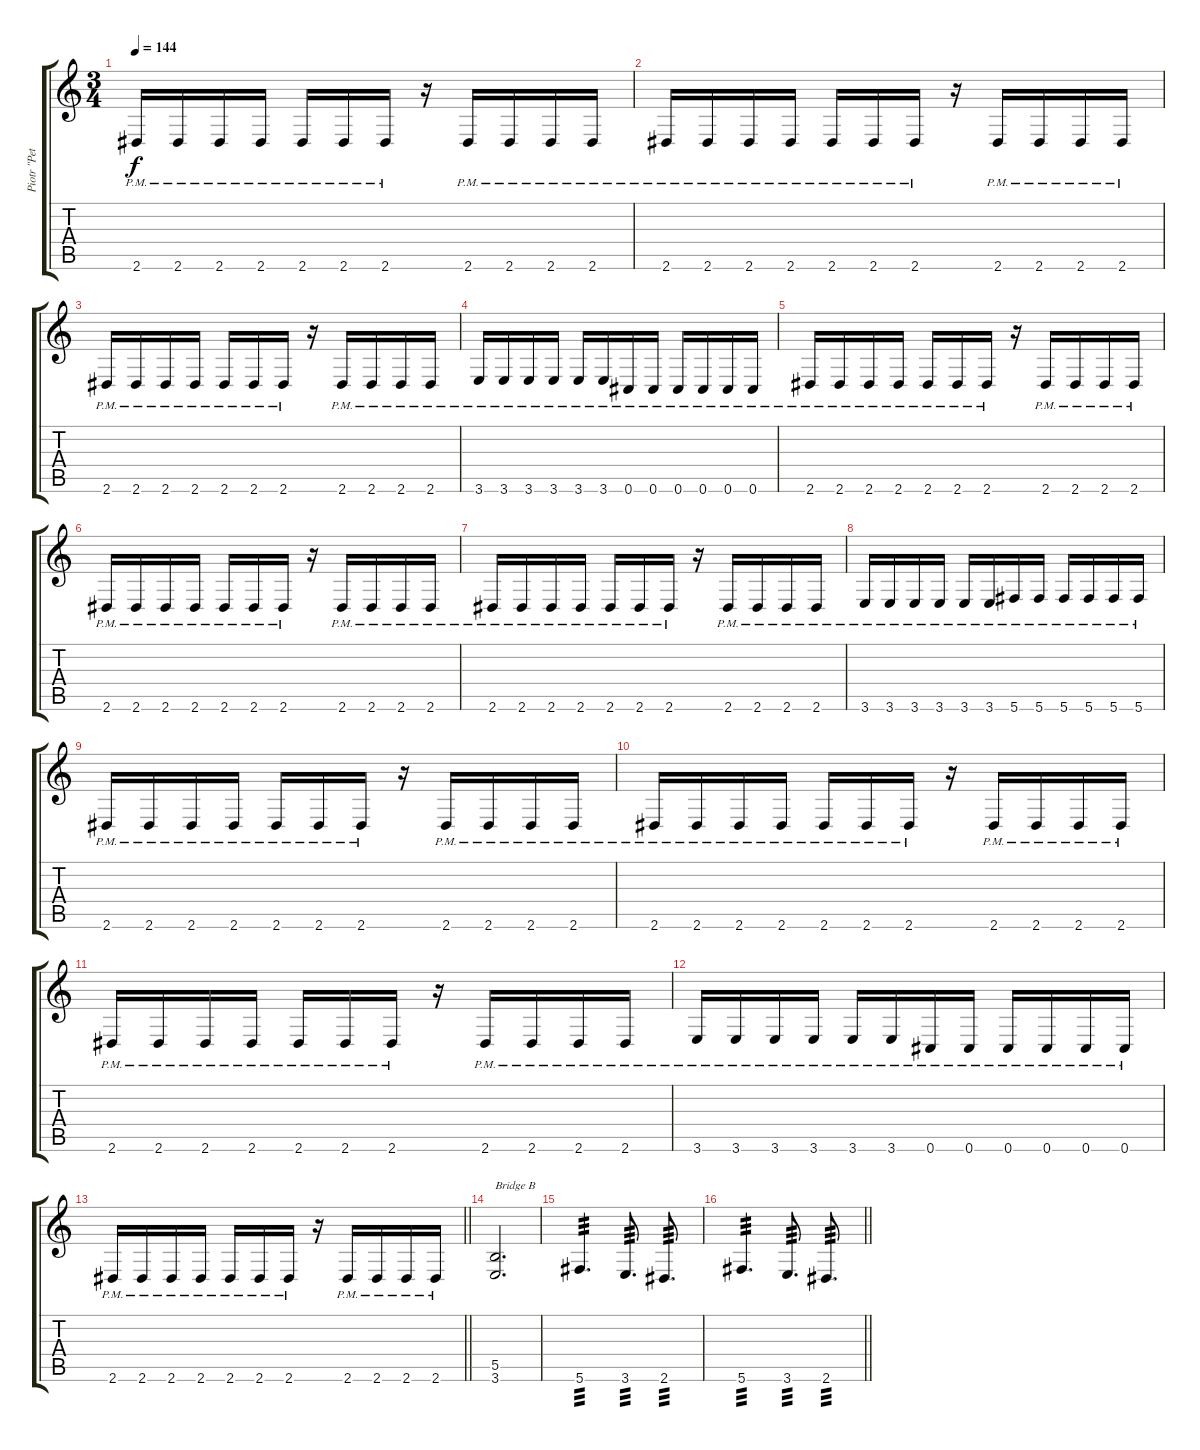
\track ("Piotr \"Peter\" Wiwczarek (Rythm)" "Piotr \"Pet") {instrument distortionguitar}
\staff {score tabs}
\tuning (Db4 Ab3 E3 B2 Gb2 Db2) {hide}
\ts (3 4)
\tempo 144
\clef g2
\ks c
2.6{pm}.16{dy f} 2.6{pm}.16 2.6{pm}.16 2.6{pm}.16 2.6{pm}.16 2.6{pm}.16 2.6{pm}.16 r.16 2.6{pm}.16 2.6{pm}.16 2.6{pm}.16 2.6{pm}.16 |
2.6{pm}.16 2.6{pm}.16 2.6{pm}.16 2.6{pm}.16 2.6{pm}.16 2.6{pm}.16 2.6{pm}.16 r.16 2.6{pm}.16 2.6{pm}.16 2.6{pm}.16 2.6{pm}.16 |
2.6{pm}.16 2.6{pm}.16 2.6{pm}.16 2.6{pm}.16 2.6{pm}.16 2.6{pm}.16 2.6{pm}.16 r.16 2.6{pm}.16 2.6{pm}.16 2.6{pm}.16 2.6{pm}.16 |
3.6{pm}.16 3.6{pm}.16 3.6{pm}.16 3.6{pm}.16 3.6{pm}.16 3.6{pm}.16 0.6{pm}.16 0.6{pm}.16 0.6{pm}.16 0.6{pm}.16 0.6{pm}.16 0.6{pm}.16 |
2.6{pm}.16 2.6{pm}.16 2.6{pm}.16 2.6{pm}.16 2.6{pm}.16 2.6{pm}.16 2.6{pm}.16 r.16 2.6{pm}.16 2.6{pm}.16 2.6{pm}.16 2.6{pm}.16 |
2.6{pm}.16 2.6{pm}.16 2.6{pm}.16 2.6{pm}.16 2.6{pm}.16 2.6{pm}.16 2.6{pm}.16 r.16 2.6{pm}.16 2.6{pm}.16 2.6{pm}.16 2.6{pm}.16 |
2.6{pm}.16 2.6{pm}.16 2.6{pm}.16 2.6{pm}.16 2.6{pm}.16 2.6{pm}.16 2.6{pm}.16 r.16 2.6{pm}.16 2.6{pm}.16 2.6{pm}.16 2.6{pm}.16 |
3.6{pm}.16 3.6{pm}.16 3.6{pm}.16 3.6{pm}.16 3.6{pm}.16 3.6{pm}.16 5.6{pm}.16 5.6{pm}.16 5.6{pm}.16 5.6{pm}.16 5.6{pm}.16 5.6{pm}.16 |
2.6{pm}.16 2.6{pm}.16 2.6{pm}.16 2.6{pm}.16 2.6{pm}.16 2.6{pm}.16 2.6{pm}.16 r.16 2.6{pm}.16 2.6{pm}.16 2.6{pm}.16 2.6{pm}.16 |
2.6{pm}.16 2.6{pm}.16 2.6{pm}.16 2.6{pm}.16 2.6{pm}.16 2.6{pm}.16 2.6{pm}.16 r.16 2.6{pm}.16 2.6{pm}.16 2.6{pm}.16 2.6{pm}.16 |
2.6{pm}.16 2.6{pm}.16 2.6{pm}.16 2.6{pm}.16 2.6{pm}.16 2.6{pm}.16 2.6{pm}.16 r.16 2.6{pm}.16 2.6{pm}.16 2.6{pm}.16 2.6{pm}.16 |
3.6{pm}.16 3.6{pm}.16 3.6{pm}.16 3.6{pm}.16 3.6{pm}.16 3.6{pm}.16 0.6{pm}.16 0.6{pm}.16 0.6{pm}.16 0.6{pm}.16 0.6{pm}.16 0.6{pm}.16 |
\barLineRight lightlight
2.6{pm}.16 2.6{pm}.16 2.6{pm}.16 2.6{pm}.16 2.6{pm}.16 2.6{pm}.16 2.6{pm}.16 r.16 2.6{pm}.16 2.6{pm}.16 2.6{pm}.16 2.6{pm}.16 |
(5.5 3.6).2{d txt "Bridge B"} |
5.6.4{d tp 3} 3.6.8{d tp 3} 2.6.8{d tp 3} |
\barLineRight lightlight
5.6.4{d tp 3} 3.6.8{d tp 3} 2.6.8{d tp 3}
